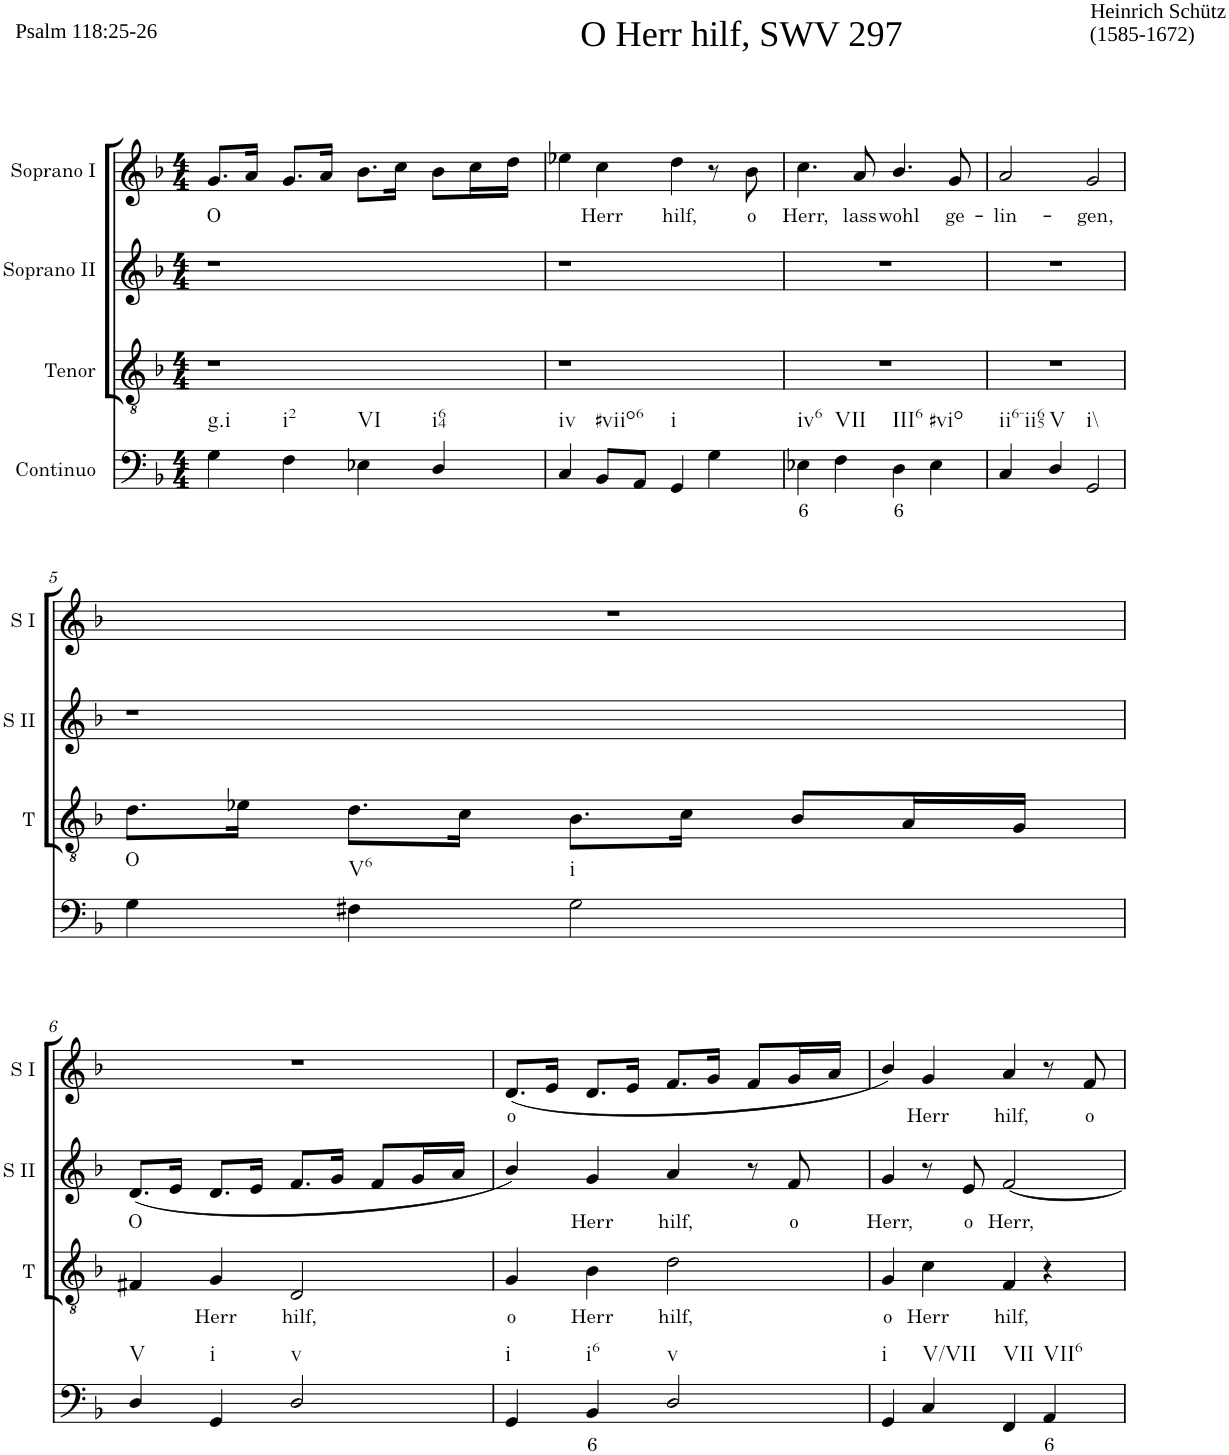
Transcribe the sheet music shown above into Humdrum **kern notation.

**kern	**text	**kern	**text	**kern	**text	**kern	**text
*part4	*part4	*part3	*part3	*part2	*part2	*part1	*part1
*staff4	*staff4	*staff3	*staff3	*staff2	*staff2	*staff1	*staff1
*I"Continuo	*	*I"Tenor	*	*I"Soprano II	*	*I"Soprano I	*
*	*	*I'T	*	*I'S II	*	*I'S I	*
*clefF4	*	*clefGv2	*	*clefG2	*	*clefG2	*
*k[b-]	*	*k[b-]	*	*k[b-]	*	*k[b-]	*
*M4/4	*	*M4/4	*	*M4/4	*	*M4/4	*
=1	=1	=1	=1	=1	=1	=1	=1
!	!	!	!	!	!	!LO:TX:a:t=Heinrich Schütz	!
!	!	!	!	!	!	!LO:TX:a:t=(1585-1672)	!
!	!	!	!	!	!	!LO:TX:a:t=O Herr hilf, SWV 297	!
!	!	!	!	!	!	!LO:TX:a:t=Psalm 118&colon;25-26	!
!LO:TX:b:t=g.i	!	!	!	!	!	!	!
!	!	!	!	!	!	!	!LO:LY:b
4G\	.	1r	.	1r	.	8.g/L	O
.	.	.	.	.	.	16a/Jk	.
!LO:TX:b:t=i2	!	!	!	!	!	!	!
4F\	.	.	.	.	.	8.g/L	.
.	.	.	.	.	.	16a/Jk	.
!LO:TX:b:t=VI	!	!	!	!	!	!	!
4E-X\	.	.	.	.	.	8.b-\L	.
.	.	.	.	.	.	16cc\Jk	.
!LO:TX:b:t=i64	!	!	!	!	!	!	!
4D/	.	.	.	.	.	8b-\L	.
.	.	.	.	.	.	16cc\L	.
.	.	.	.	.	.	16dd\JJ	.
=2	=2	=2	=2	=2	=2	=2	=2
!LO:TX:b:t=iv	!	!	!	!	!	!	!
4C/	.	1r	.	1r	.	4ee-X\	.
!LO:TX:b:t=#viio6	!	!	!	!	!	!	!
!	!	!	!	!	!	!	!LO:LY:b
8BB-/L	.	.	.	.	.	4cc\	Herr
8AA/J	.	.	.	.	.	.	.
!LO:TX:b:t=i	!	!	!	!	!	!	!
!	!	!	!	!	!	!	!LO:LY:b
4GG/	.	.	.	.	.	4dd\	hilf,
4G\	.	.	.	.	.	8r	.
!	!	!	!	!	!	!	!LO:LY:b
.	.	.	.	.	.	8b-\	o
=3	=3	=3	=3	=3	=3	=3	=3
!LO:TX:b:t=iv6	!	!	!	!	!	!	!
!	!LO:LY:b	!	!	!	!	!	!LO:LY:b
4E-X\	6	1r	.	1r	.	4.cc\	Herr,
!LO:TX:b:t=VII	!	!	!	!	!	!	!
4F\	.	.	.	.	.	.	.
!	!	!	!	!	!	!	!LO:LY:b
.	.	.	.	.	.	8a/	lass
!LO:TX:b:t=III6	!	!	!	!	!	!	!
!	!LO:LY:b	!	!	!	!	!	!LO:LY:b
4D\	6	.	.	.	.	4.b-/	wohl
!LO:TX:b:t=#vio	!	!	!	!	!	!	!
4E-\	.	.	.	.	.	.	.
!	!	!	!	!	!	!	!LO:LY:b
.	.	.	.	.	.	8g/	ge-
=4	=4	=4	=4	=4	=4	=4	=4
!LO:TX:b:t=ii6-ii65	!	!	!	!	!	!	!
!	!	!	!	!	!	!	!LO:LY:b
4C/	.	1r	.	1r	.	2a/	lin-
!LO:TX:b:t=V	!	!	!	!	!	!	!
4D/	.	.	.	.	.	.	.
!LO:TX:b:t=i\\	!	!	!	!	!	!	!
!	!	!	!	!	!	!	!LO:LY:b
2GG/	.	.	.	.	.	2g/	gen,
!!LO:LB:g=z
=5	=5	=5	=5	=5	=5	=5	=5
!	!	!	!LO:LY:b	!	!	!	!
4G\	.	8.d\L	O	1r	.	1r	.
.	.	16e-X\Jk	.	.	.	.	.
!LO:TX:b:t=V6	!	!	!	!	!	!	!
4F#X\	.	8.d\L	.	.	.	.	.
.	.	16c\Jk	.	.	.	.	.
!LO:TX:b:t=i	!	!	!	!	!	!	!
2G\	.	8.B-\L	.	.	.	.	.
.	.	16c\Jk	.	.	.	.	.
.	.	8B-/L	.	.	.	.	.
.	.	16A/L	.	.	.	.	.
.	.	16G/JJ	.	.	.	.	.
!!LO:LB:g=z
=6	=6	=6	=6	=6	=6	=6	=6
!LO:TX:b:t=V	!	!	!	!	!	!	!
!	!	!	!	!	!LO:LY:b	!	!
4D/	.	4F#X/	.	(8.d/L	O	1r	.
.	.	.	.	16e/Jk	.	.	.
!LO:TX:b:t=i	!	!	!	!	!	!	!
!	!	!	!LO:LY:b	!	!	!	!
4GG/	.	4G/	Herr	8.d/L	.	.	.
.	.	.	.	16e/Jk	.	.	.
!LO:TX:b:t=v	!	!	!	!	!	!	!
!	!	!	!LO:LY:b	!	!	!	!
2D/	.	2D/	hilf,	8.f/L	.	.	.
.	.	.	.	16g/Jk	.	.	.
.	.	.	.	8f/L	.	.	.
.	.	.	.	16g/L	.	.	.
.	.	.	.	16a/JJ	.	.	.
=7	=7	=7	=7	=7	=7	=7	=7
!LO:TX:b:t=i	!	!	!	!	!	!	!
!	!	!	!LO:LY:b	!	!	!	!LO:LY:b
4GG/	.	4G/	o	4b-/)	.	(8.d/L	o
.	.	.	.	.	.	16e/Jk	.
!LO:TX:b:t=i6	!	!	!	!	!	!	!
!	!LO:LY:b	!	!LO:LY:b	!	!LO:LY:b	!	!
4BB-/	6	4B-\	Herr	4g/	Herr	8.d/L	.
.	.	.	.	.	.	16e/Jk	.
!LO:TX:b:t=v	!	!	!	!	!	!	!
!	!	!	!LO:LY:b	!	!LO:LY:b	!	!
2D/	.	2d\	hilf,	4a/	hilf,	8.f/L	.
.	.	.	.	.	.	16g/Jk	.
.	.	.	.	8r	.	8f/L	.
!	!	!	!	!	!LO:LY:b	!	!
.	.	.	.	8f/	o	16g/L	.
.	.	.	.	.	.	16a/JJ	.
=8	=8	=8	=8	=8	=8	=8	=8
!LO:TX:b:t=i	!	!	!	!	!	!	!
!	!	!	!LO:LY:b	!	!LO:LY:b	!	!
4GG/	.	4G/	o	4g/	Herr,	4b-/)	.
!LO:TX:b:t=V/VII	!	!	!	!	!	!	!
!	!	!	!LO:LY:b	!	!	!	!LO:LY:b
4C/	.	4c\	Herr	8r	.	4g/	Herr
!	!	!	!	!	!LO:LY:b	!	!
.	.	.	.	8e/	o	.	.
!LO:TX:b:t=VII	!	!	!	!	!	!	!
!	!	!	!LO:LY:b	!	!LO:LY:b	!	!LO:LY:b
4FF/	.	4F/	hilf,	[2f/	Herr,	4a/	hilf,
!LO:TX:b:t=VII6	!	!	!	!	!	!	!
!	!LO:LY:b	!	!	!	!	!	!
4AA/	6	4r	.	.	.	8r	.
!	!	!	!	!	!	!	!LO:LY:b
.	.	.	.	.	.	8f/	o
=	=	=	=	=	=	=	=
*-	*-	*-	*-	*-	*-	*-	*-
